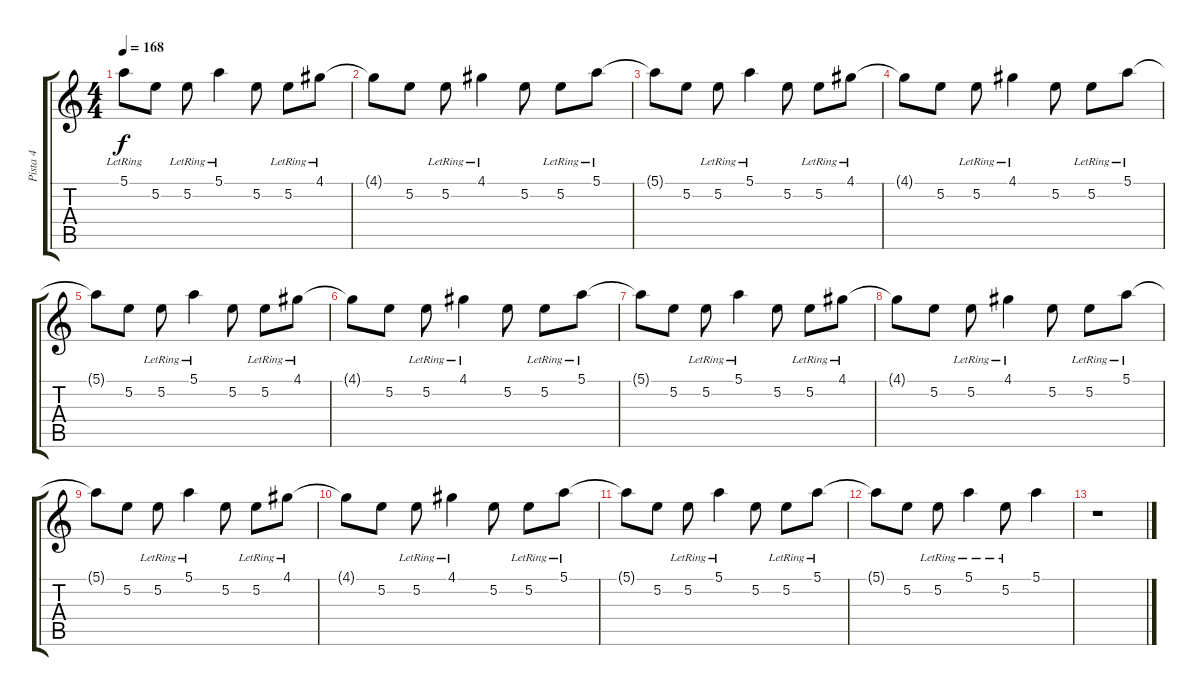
\track ("Pista 4" "Pista 4") {instrument electricguitarclean}
\staff {score tabs}
\tuning (E4 B3 G3 D3 A2 E2) {hide}
\ts (4 4)
\tempo 168
\clef g2
\ks c
5.1{lr}.8{dy f instrument electricguitarjazz} 5.2.8 5.2{lr}.8 5.1{lr}.4 5.2.8 5.2{lr}.8 4.1{lr}.8 |
4.1{t}.8 5.2.8 5.2{lr}.8 4.1{lr}.4 5.2.8 5.2{lr}.8 5.1{lr}.8 |
5.1{t}.8 5.2.8 5.2{lr}.8 5.1{lr}.4 5.2.8 5.2{lr}.8 4.1{lr}.8 |
4.1{t}.8 5.2.8 5.2{lr}.8 4.1{lr}.4 5.2.8 5.2{lr}.8 5.1{lr}.8 |
5.1{t}.8 5.2.8 5.2{lr}.8 5.1{lr}.4 5.2.8 5.2{lr}.8 4.1{lr}.8 |
4.1{t}.8 5.2.8 5.2{lr}.8 4.1{lr}.4 5.2.8 5.2{lr}.8 5.1{lr}.8 |
5.1{t}.8 5.2.8 5.2{lr}.8 5.1{lr}.4 5.2.8 5.2{lr}.8 4.1{lr}.8 |
4.1{t}.8 5.2.8 5.2{lr}.8 4.1{lr}.4 5.2.8 5.2{lr}.8 5.1{lr}.8 |
5.1{t}.8 5.2.8 5.2{lr}.8 5.1{lr}.4 5.2.8 5.2{lr}.8 4.1{lr}.8 |
4.1{t}.8 5.2.8 5.2{lr}.8 4.1{lr}.4 5.2.8 5.2{lr}.8 5.1{lr}.8 |
5.1{t}.8 5.2.8 5.2{lr}.8 5.1{lr}.4 5.2.8 5.2{lr}.8 5.1{lr}.8 |
5.1{t}.8 5.2.8 5.2{lr}.8 5.1{lr}.4 5.2{lr}.8 5.1.4 |
r.1
